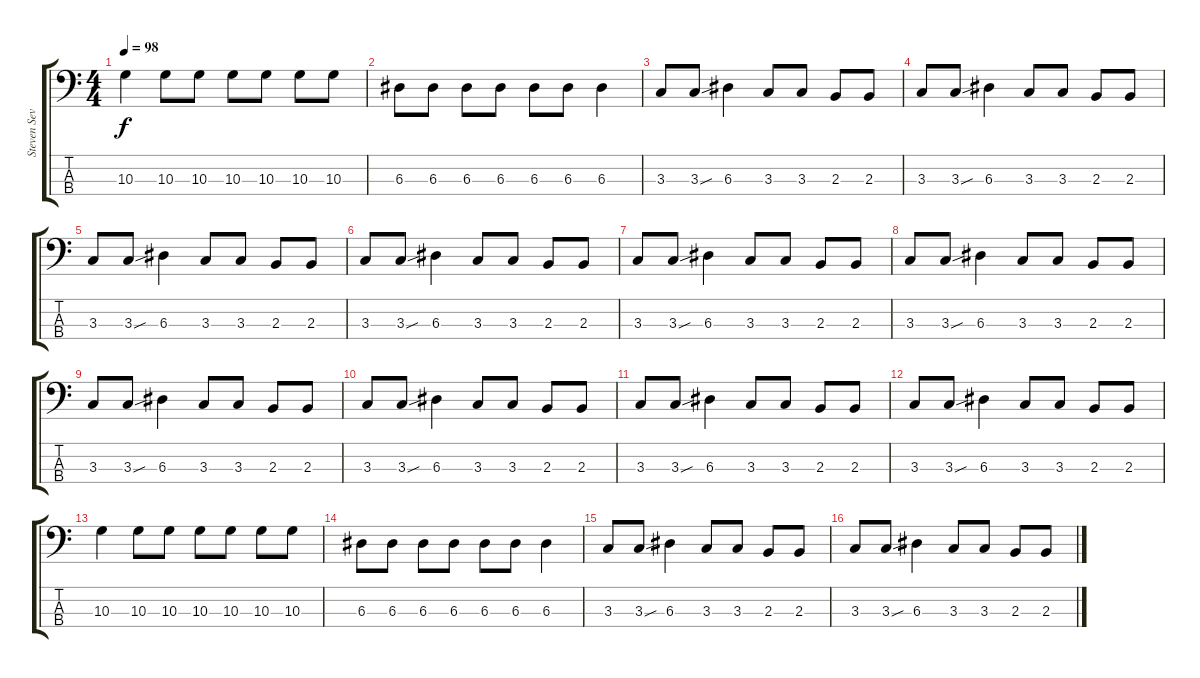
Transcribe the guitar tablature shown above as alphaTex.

\track ("Steven Severin" "Steven Sev") {instrument electricbassfinger}
\staff {score tabs}
\tuning (G2 D2 A1 E1) {hide}
\ts (4 4)
\tempo 98
\clef f4
\ks c
10.3.4{dy f} 10.3.8 10.3.8 10.3.8 10.3.8 10.3.8 10.3.8 |
6.3.8 6.3.8 6.3.8 6.3.8 6.3.8 6.3.8 6.3.4 |
3.3.8 3.3{sou}.8 6.3.4 3.3.8 3.3.8 2.3.8 2.3.8 |
3.3.8 3.3{sou}.8 6.3.4 3.3.8 3.3.8 2.3.8 2.3.8 |
3.3.8 3.3{sou}.8 6.3.4 3.3.8 3.3.8 2.3.8 2.3.8 |
3.3.8 3.3{sou}.8 6.3.4 3.3.8 3.3.8 2.3.8 2.3.8 |
3.3.8 3.3{sou}.8 6.3.4 3.3.8 3.3.8 2.3.8 2.3.8 |
3.3.8 3.3{sou}.8 6.3.4 3.3.8 3.3.8 2.3.8 2.3.8 |
3.3.8 3.3{sou}.8 6.3.4 3.3.8 3.3.8 2.3.8 2.3.8 |
3.3.8 3.3{sou}.8 6.3.4 3.3.8 3.3.8 2.3.8 2.3.8 |
3.3.8 3.3{sou}.8 6.3.4 3.3.8 3.3.8 2.3.8 2.3.8 |
3.3.8 3.3{sou}.8 6.3.4 3.3.8 3.3.8 2.3.8 2.3.8 |
10.3.4 10.3.8 10.3.8 10.3.8 10.3.8 10.3.8 10.3.8 |
6.3.8 6.3.8 6.3.8 6.3.8 6.3.8 6.3.8 6.3.4 |
3.3.8 3.3{sou}.8 6.3.4 3.3.8 3.3.8 2.3.8 2.3.8 |
3.3.8 3.3{sou}.8 6.3.4 3.3.8 3.3.8 2.3.8 2.3.8
